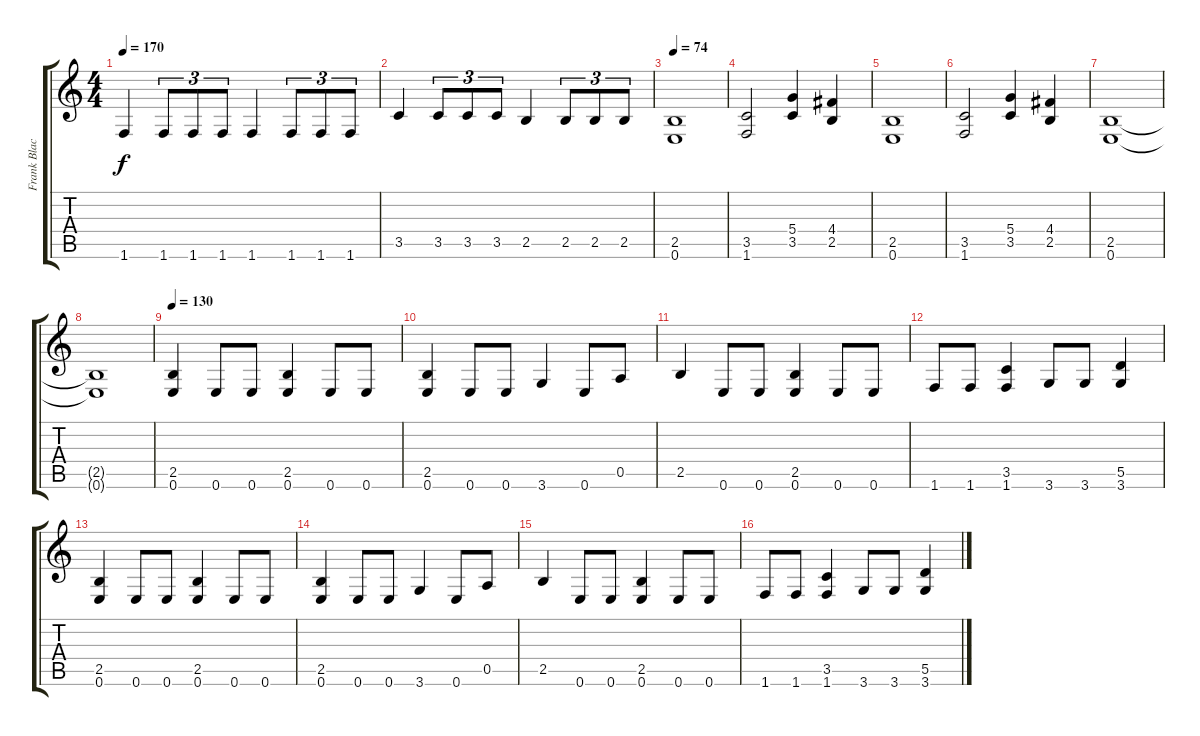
\track ("Frank Blackfire" "Frank Blac") {instrument distortionguitar}
\staff {score tabs}
\tuning (E4 B3 G3 D3 A2 E2) {hide}
\ts (4 4)
\tempo 170
\clef g2
\ks c
1.6.4{dy f} 1.6.8{tu (3 2)} 1.6.8{tu (3 2)} 1.6.8{tu (3 2)} 1.6.4 1.6.8{tu (3 2)} 1.6.8{tu (3 2)} 1.6.8{tu (3 2)} |
3.5.4 3.5.8{tu (3 2)} 3.5.8{tu (3 2)} 3.5.8{tu (3 2)} 2.5.4 2.5.8{tu (3 2)} 2.5.8{tu (3 2)} 2.5.8{tu (3 2)} |
\tempo 74
(2.5 0.6).1 |
(3.5 1.6).2 (5.4 3.5).4 (4.4 2.5).4 |
(2.5 0.6).1 |
(3.5 1.6).2 (5.4 3.5).4 (4.4 2.5).4 |
(2.5 0.6).1 |
(2.5{t} 0.6{t}).1 |
\tempo 130
(2.5 0.6).4 0.6.8 0.6.8 (2.5 0.6).4 0.6.8 0.6.8 |
(2.5 0.6).4 0.6.8 0.6.8 3.6.4 0.6.8 0.5.8 |
2.5.4 0.6.8 0.6.8 (2.5 0.6).4 0.6.8 0.6.8 |
1.6.8 1.6.8 (3.5 1.6).4 3.6.8 3.6.8 (5.5 3.6).4 |
(2.5 0.6).4 0.6.8 0.6.8 (2.5 0.6).4 0.6.8 0.6.8 |
(2.5 0.6).4 0.6.8 0.6.8 3.6.4 0.6.8 0.5.8 |
2.5.4 0.6.8 0.6.8 (2.5 0.6).4 0.6.8 0.6.8 |
1.6.8 1.6.8 (3.5 1.6).4 3.6.8 3.6.8 (5.5 3.6).4
